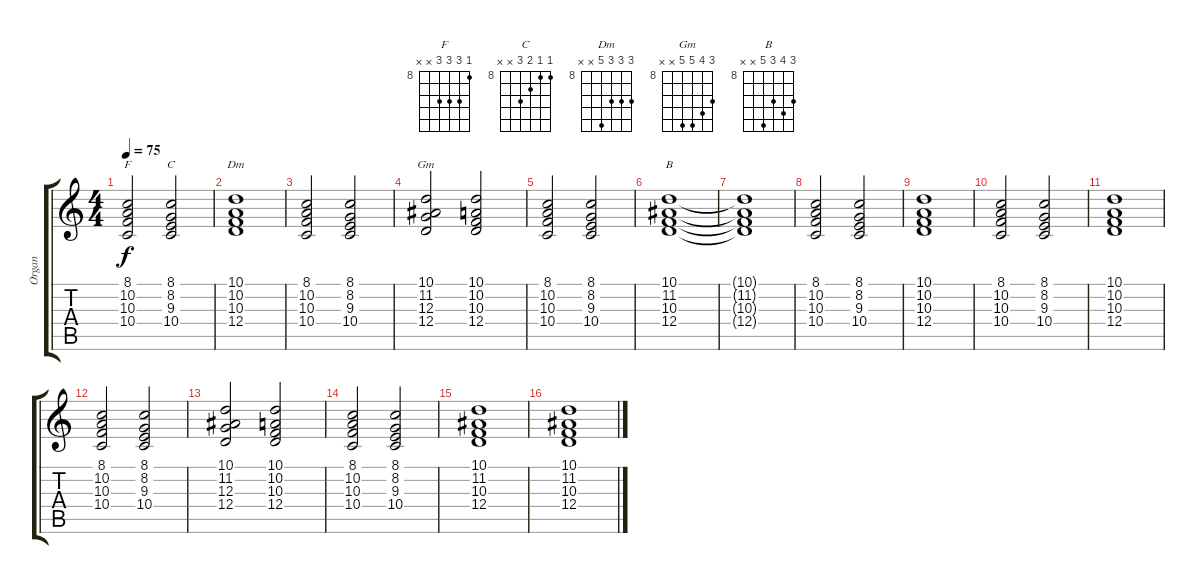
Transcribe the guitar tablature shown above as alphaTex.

\track ("Organ" "Organ") {instrument synthstrings1}
\staff {score tabs}
\tuning (E4 B3 G3 D3 A2 E2) {hide}
\chord ("F" 8 10 10 10 x x) {firstfret 8}
\chord ("C" 8 8 9 10 x x) {firstfret 8}
\chord ("Dm" 10 10 10 12 x x) {firstfret 8}
\chord ("Gm" 10 11 12 12 x x) {firstfret 8}
\chord ("B" 10 11 10 12 x x) {firstfret 8}
\ts (4 4)
\tempo 75
\clef g2
\ks c
(8.1 10.2 10.3 10.4).2{ch "F" dy f} (8.1 8.2 9.3 10.4).2{ch "C"} |
(10.1 10.2 10.3 12.4).1{ch "Dm"} |
(8.1 10.2 10.3 10.4).2 (8.1 8.2 9.3 10.4).2 |
(10.1 11.2 12.3 12.4).2{ch "Gm"} (10.1 10.2 10.3 12.4).2 |
(8.1 10.2 10.3 10.4).2 (8.1 8.2 9.3 10.4).2 |
(10.1 11.2 10.3 12.4).1{ch "B"} |
(10.1{t} 11.2{t} 10.3{t} 12.4{t}).1 |
(8.1 10.2 10.3 10.4).2 (8.1 8.2 9.3 10.4).2 |
(10.1 10.2 10.3 12.4).1 |
(8.1 10.2 10.3 10.4).2 (8.1 8.2 9.3 10.4).2 |
(10.1 10.2 10.3 12.4).1 |
(8.1 10.2 10.3 10.4).2 (8.1 8.2 9.3 10.4).2 |
(10.1 11.2 12.3 12.4).2 (10.1 10.2 10.3 12.4).2 |
(8.1 10.2 10.3 10.4).2 (8.1 8.2 9.3 10.4).2 |
(10.1 11.2 10.3 12.4).1 |
(10.1 11.2 10.3 12.4).1
